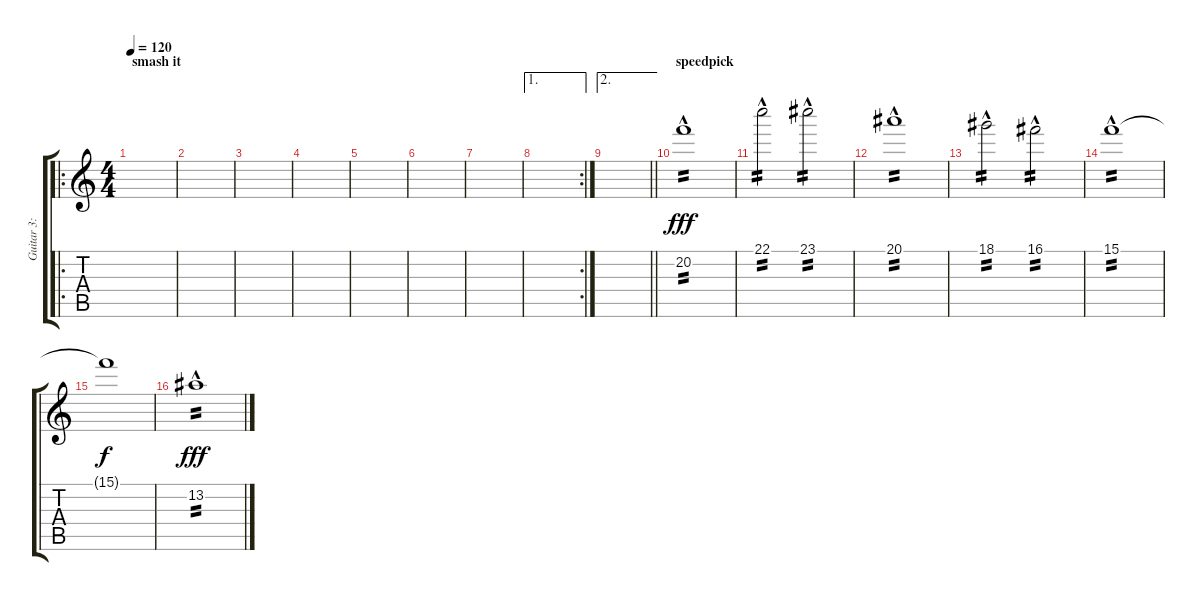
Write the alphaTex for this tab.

\track ("Guitar 3: Solo" "Guitar 3: ") {instrument distortionguitar}
\staff {score tabs}
\tuning (D4 A3 F3 C3 G2 C2) {hide}
\ro
\ts (4 4)
\section ("" "smash it")
\tempo 120
\clef g2
\ks c
|
|
|
|
|
|
|
\ae 1
\rc 2
|
\ae 2
\barLineRight lightlight
|
\section ("" "speedpick")
20.2{hac}.1{tp 2 dy fff volume 14} |
22.1{hac}.2{tp 2} 23.1{hac}.2{tp 2} |
20.1{hac}.1{tp 2} |
18.1{hac}.2{tp 2} 16.1{hac}.2{tp 2} |
15.1{hac}.1{tp 2} |
15.1{t}.1{dy f} |
13.2{hac}.1{tp 2 dy fff}
